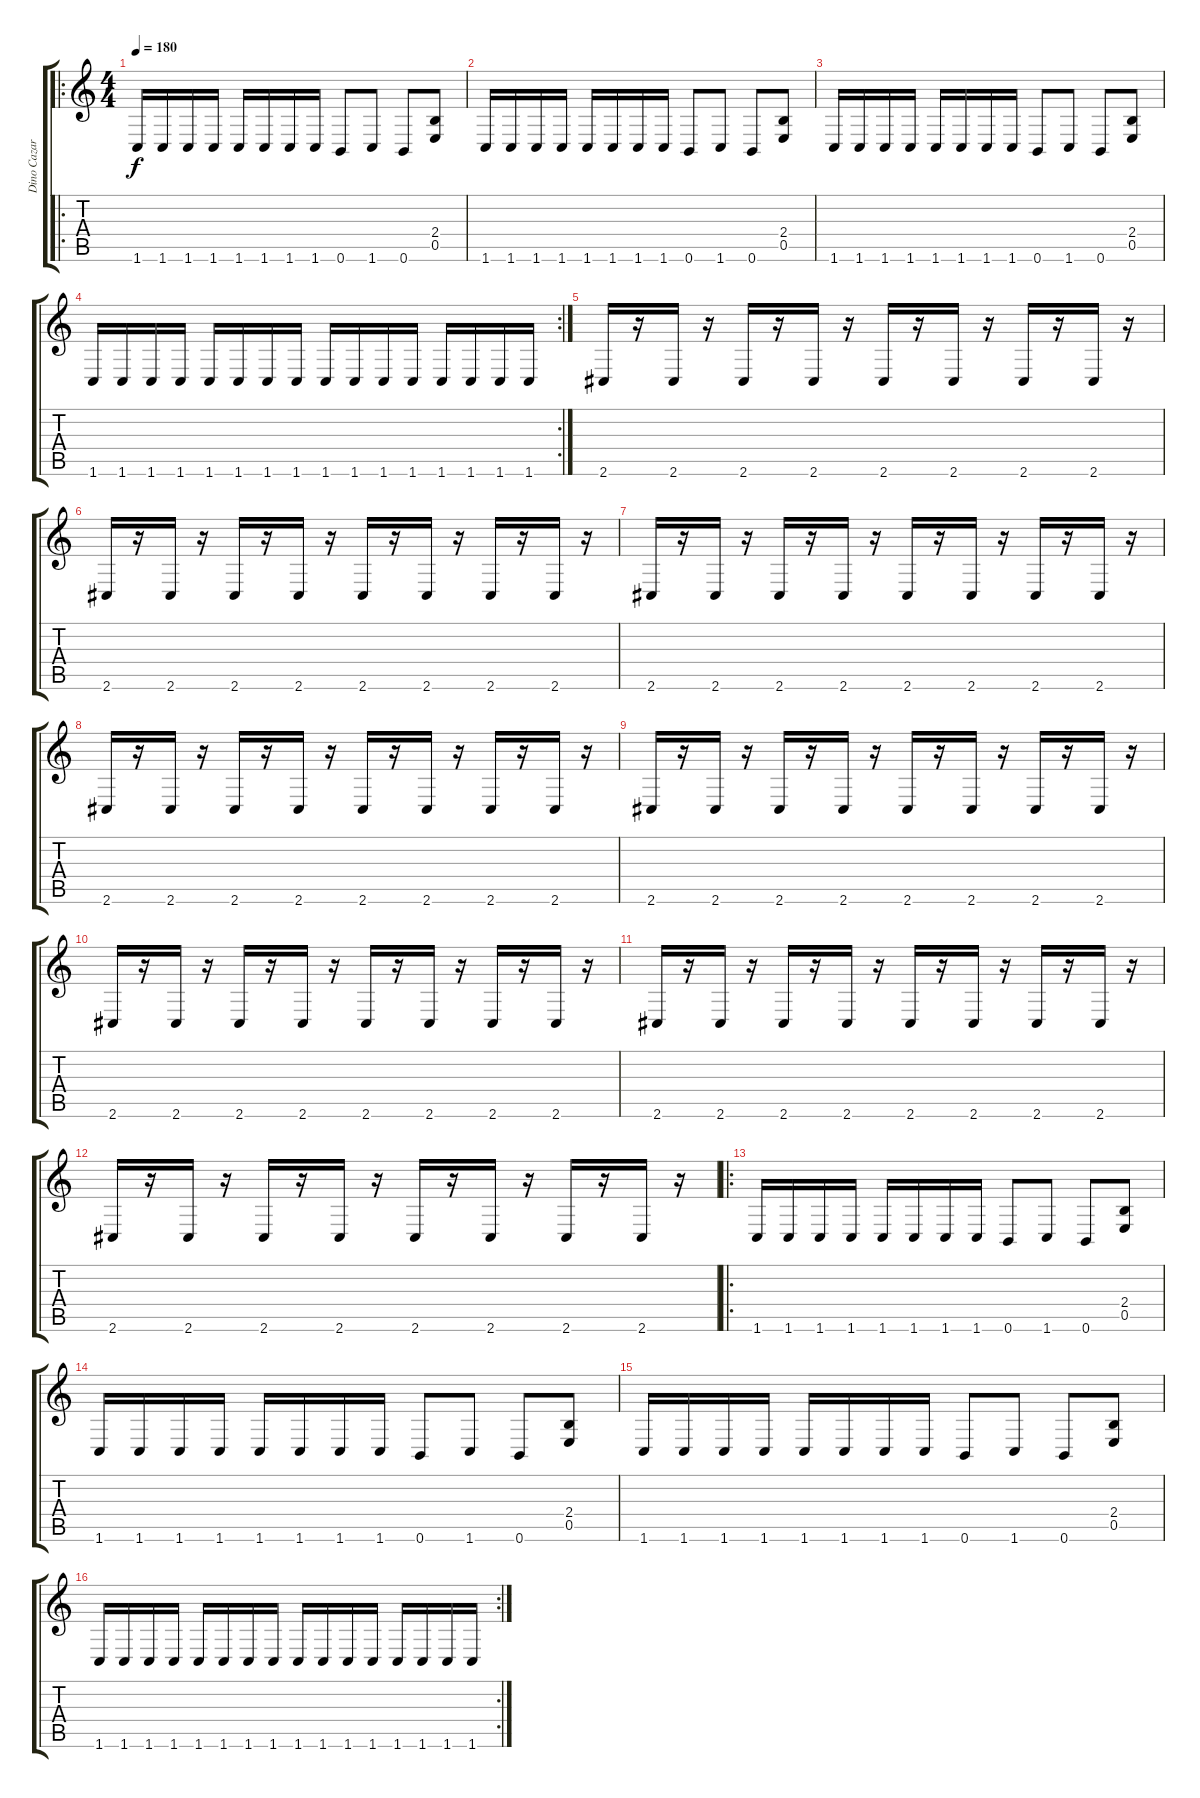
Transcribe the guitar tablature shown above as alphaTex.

\track ("Dino Cazares" "Dino Cazar") {instrument distortionguitar}
\staff {score tabs}
\tuning (B3 Gb3 D3 A2 E2 B1) {hide}
\ro
\ts (4 4)
\tempo 180
\clef g2
\ks c
1.6.16{dy f} 1.6.16 1.6.16 1.6.16 1.6.16 1.6.16 1.6.16 1.6.16 0.6.8 1.6.8 0.6.8 (2.4 0.5).8 |
1.6.16 1.6.16 1.6.16 1.6.16 1.6.16 1.6.16 1.6.16 1.6.16 0.6.8 1.6.8 0.6.8 (2.4 0.5).8 |
1.6.16 1.6.16 1.6.16 1.6.16 1.6.16 1.6.16 1.6.16 1.6.16 0.6.8 1.6.8 0.6.8 (2.4 0.5).8 |
\rc 2
1.6.16 1.6.16 1.6.16 1.6.16 1.6.16 1.6.16 1.6.16 1.6.16 1.6.16 1.6.16 1.6.16 1.6.16 1.6.16 1.6.16 1.6.16 1.6.16 |
2.6.16 r.16 2.6.16 r.16 2.6.16 r.16 2.6.16 r.16 2.6.16 r.16 2.6.16 r.16 2.6.16 r.16 2.6.16 r.16 |
2.6.16 r.16 2.6.16 r.16 2.6.16 r.16 2.6.16 r.16 2.6.16 r.16 2.6.16 r.16 2.6.16 r.16 2.6.16 r.16 |
2.6.16 r.16 2.6.16 r.16 2.6.16 r.16 2.6.16 r.16 2.6.16 r.16 2.6.16 r.16 2.6.16 r.16 2.6.16 r.16 |
2.6.16 r.16 2.6.16 r.16 2.6.16 r.16 2.6.16 r.16 2.6.16 r.16 2.6.16 r.16 2.6.16 r.16 2.6.16 r.16 |
2.6.16 r.16 2.6.16 r.16 2.6.16 r.16 2.6.16 r.16 2.6.16 r.16 2.6.16 r.16 2.6.16 r.16 2.6.16 r.16 |
2.6.16 r.16 2.6.16 r.16 2.6.16 r.16 2.6.16 r.16 2.6.16 r.16 2.6.16 r.16 2.6.16 r.16 2.6.16 r.16 |
2.6.16 r.16 2.6.16 r.16 2.6.16 r.16 2.6.16 r.16 2.6.16 r.16 2.6.16 r.16 2.6.16 r.16 2.6.16 r.16 |
2.6.16 r.16 2.6.16 r.16 2.6.16 r.16 2.6.16 r.16 2.6.16 r.16 2.6.16 r.16 2.6.16 r.16 2.6.16 r.16 |
\ro
1.6.16 1.6.16 1.6.16 1.6.16 1.6.16 1.6.16 1.6.16 1.6.16 0.6.8 1.6.8 0.6.8 (2.4 0.5).8 |
1.6.16 1.6.16 1.6.16 1.6.16 1.6.16 1.6.16 1.6.16 1.6.16 0.6.8 1.6.8 0.6.8 (2.4 0.5).8 |
1.6.16 1.6.16 1.6.16 1.6.16 1.6.16 1.6.16 1.6.16 1.6.16 0.6.8 1.6.8 0.6.8 (2.4 0.5).8 |
\rc 2
1.6.16 1.6.16 1.6.16 1.6.16 1.6.16 1.6.16 1.6.16 1.6.16 1.6.16 1.6.16 1.6.16 1.6.16 1.6.16 1.6.16 1.6.16 1.6.16
